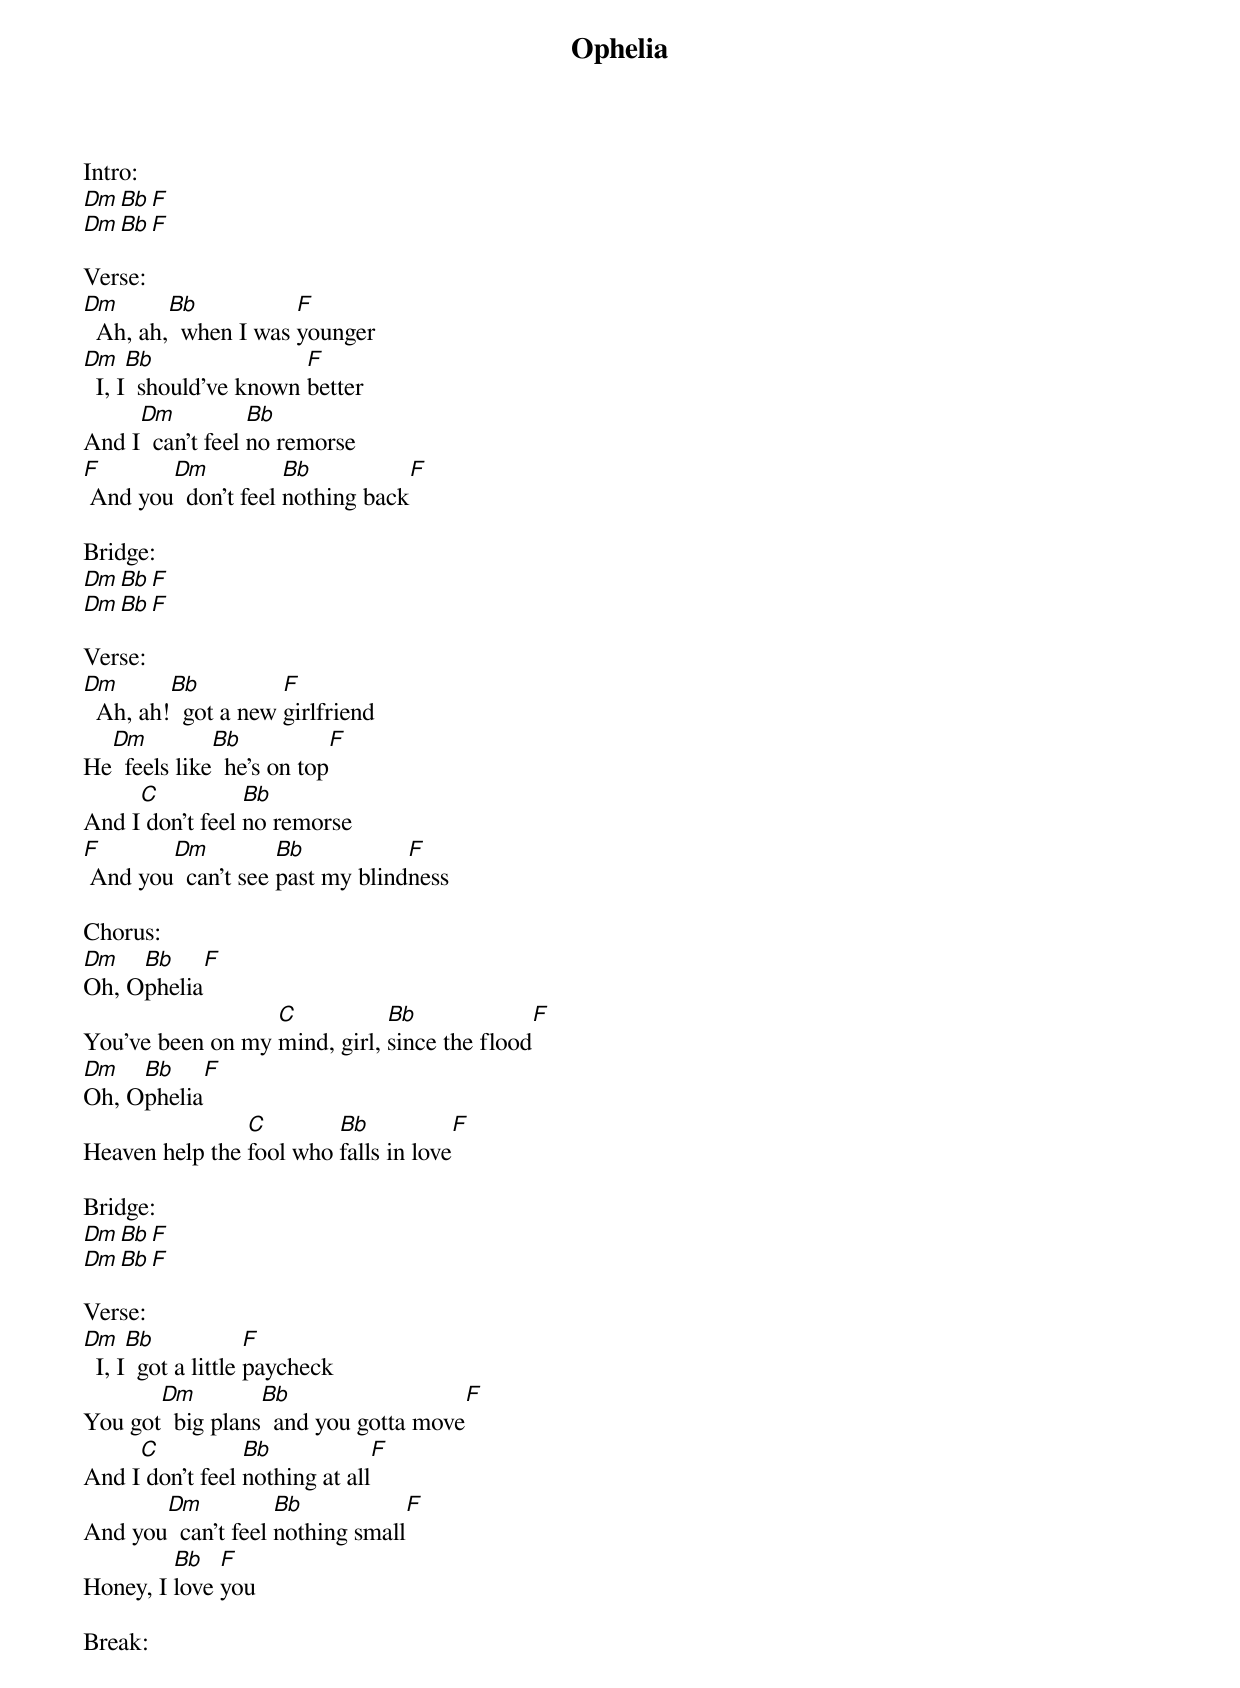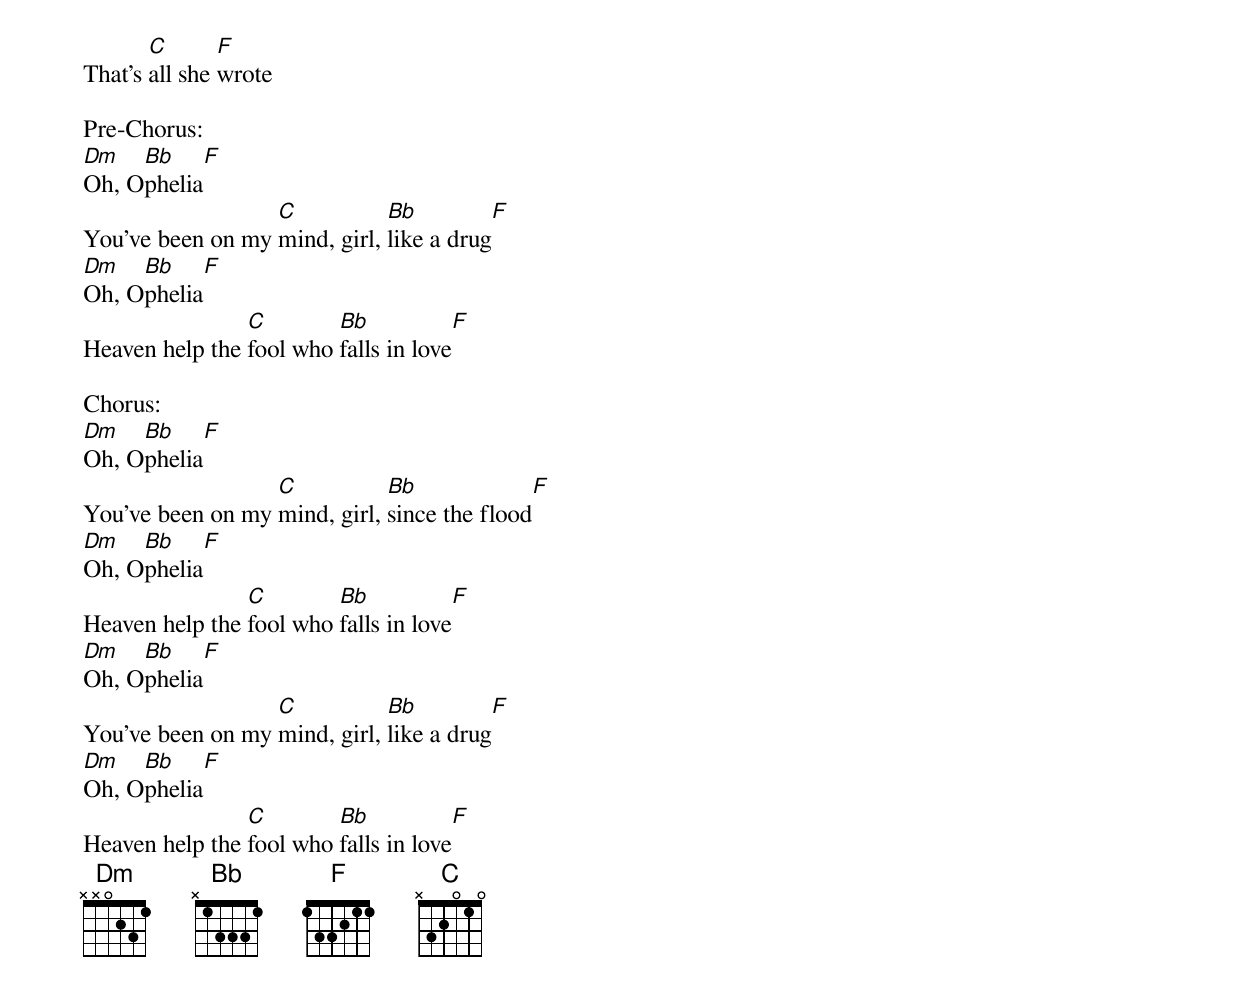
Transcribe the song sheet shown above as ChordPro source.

{title:Ophelia}
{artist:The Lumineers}
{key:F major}
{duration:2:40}
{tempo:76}
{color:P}

Intro:
[Dm][Bb][F]
[Dm][Bb][F]

Verse:
[Dm]  Ah, ah,[Bb]  when I was [F]younger
[Dm]  I, I[Bb]  should've known [F]better
And I[Dm]  can't feel [Bb]no remorse
[F] And you[Dm]  don't feel [Bb]nothing back[F]

Bridge:
[Dm][Bb][F]
[Dm][Bb][F]

Verse:
[Dm]  Ah, ah![Bb]  got a new [F]girlfriend
He[Dm]  feels like[Bb]  he's on top[F]
And I[C] don't feel [Bb]no remorse
[F] And you[Dm]  can't see [Bb]past my blind[F]ness

Chorus:
[Dm]Oh, O[Bb]phelia[F]
You've been on my [C]mind, girl, [Bb]since the flood[F]
[Dm]Oh, O[Bb]phelia[F]
Heaven help the [C]fool who [Bb]falls in love[F]

Bridge:
[Dm][Bb][F]
[Dm][Bb][F]

Verse:
[Dm]  I, I[Bb]  got a little [F]paycheck
You got[Dm]  big plans[Bb]  and you gotta move[F]
And I[C] don't feel [Bb]nothing at all[F]
And you[Dm]  can't feel [Bb]nothing small[F]
Honey, I [Bb]love [F]you

Break:
That's [C]all she [F]wrote

Pre-Chorus:
[Dm]Oh, O[Bb]phelia[F]
You've been on my [C]mind, girl, [Bb]like a drug[F]
[Dm]Oh, O[Bb]phelia[F]
Heaven help the [C]fool who [Bb]falls in love[F]

Chorus:
[Dm]Oh, O[Bb]phelia[F]
You've been on my [C]mind, girl, [Bb]since the flood[F]
[Dm]Oh, O[Bb]phelia[F]
Heaven help the [C]fool who [Bb]falls in love[F]
[Dm]Oh, O[Bb]phelia[F]
You've been on my [C]mind, girl, [Bb]like a drug[F]
[Dm]Oh, O[Bb]phelia[F]
Heaven help the [C]fool who [Bb]falls in love[F]
